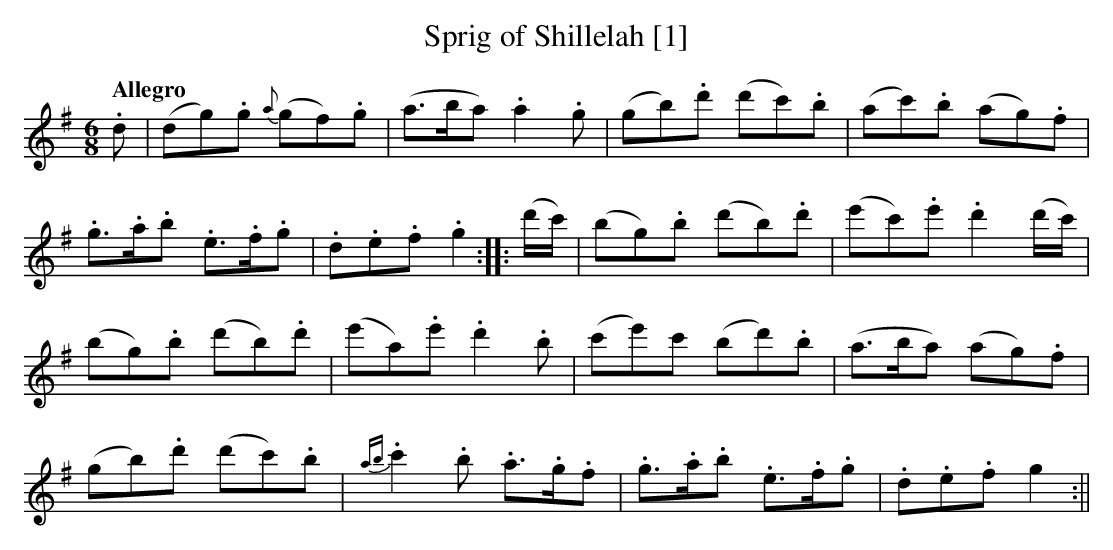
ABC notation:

X:1
T:Sprig of Shillelah [1]
M:6/8
L:1/8
Q:"Allegro"
K:G
.d|(dg).g {a}(gf).g|(a>ba) .a2.g|(gb).d' (d'c').b|(ac').b (ag).f|
.g>.a.b .e>.f.g|.d.e.f .g2::(d'/c'/)|(bg).b (d'b).d'|(e'c').e' .d'2(d'/c'/)|
(bg).b (d'b).d'|(e'a).e' .d'2.b|(c'e')c' (bd').b|(a>ba) (ag).f|
(gb).d' (d'c').b|{ab}.c'2.b .a>.g.f|.g>.a.b .e>.f.g|.d.e.f g2:||
